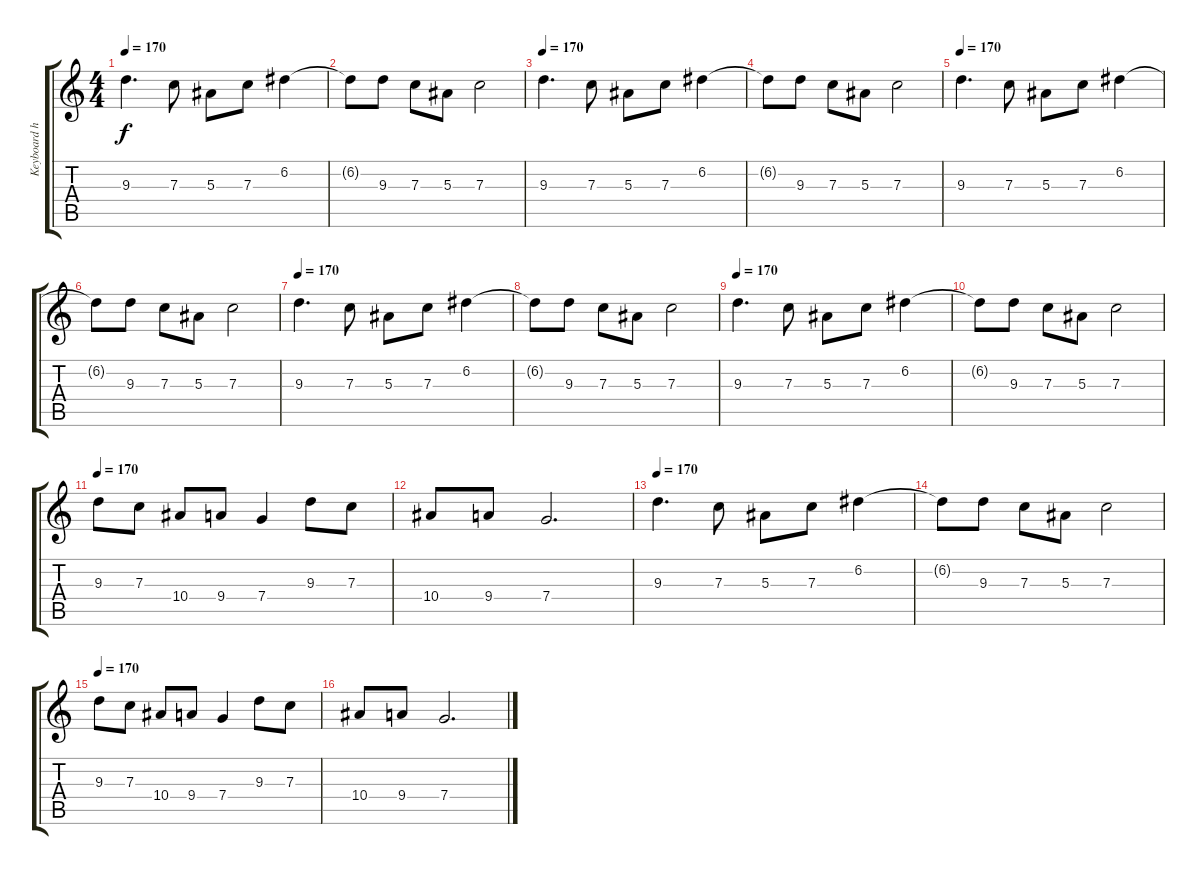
\track ("Keyboard hight" "Keyboard h") {instrument acousticgrandpiano}
\staff {score tabs}
\tuning (D5 A4 F4 C4 G3 D3) {hide}
\ts (4 4)
\tempo 170
\clef g2
\ks c
9.3.4{d dy f} 7.3.8 5.3.8 7.3.8 6.2.4 |
6.2{t}.8 9.3.8 7.3.8 5.3.8 7.3.2 |
\tempo 170
9.3.4{d} 7.3.8 5.3.8 7.3.8 6.2.4 |
6.2{t}.8 9.3.8 7.3.8 5.3.8 7.3.2 |
\tempo 170
9.3.4{d} 7.3.8 5.3.8 7.3.8 6.2.4 |
6.2{t}.8 9.3.8 7.3.8 5.3.8 7.3.2 |
\tempo 170
9.3.4{d} 7.3.8 5.3.8 7.3.8 6.2.4 |
6.2{t}.8 9.3.8 7.3.8 5.3.8 7.3.2 |
\tempo 170
9.3.4{d} 7.3.8 5.3.8 7.3.8 6.2.4 |
6.2{t}.8 9.3.8 7.3.8 5.3.8 7.3.2 |
\tempo 170
9.3.8 7.3.8 10.4.8 9.4.8 7.4.4 9.3.8 7.3.8 |
10.4.8 9.4.8 7.4.2{d} |
\tempo 170
9.3.4{d} 7.3.8 5.3.8 7.3.8 6.2.4 |
6.2{t}.8 9.3.8 7.3.8 5.3.8 7.3.2 |
\tempo 170
9.3.8 7.3.8 10.4.8 9.4.8 7.4.4 9.3.8 7.3.8 |
10.4.8 9.4.8 7.4.2{d}
